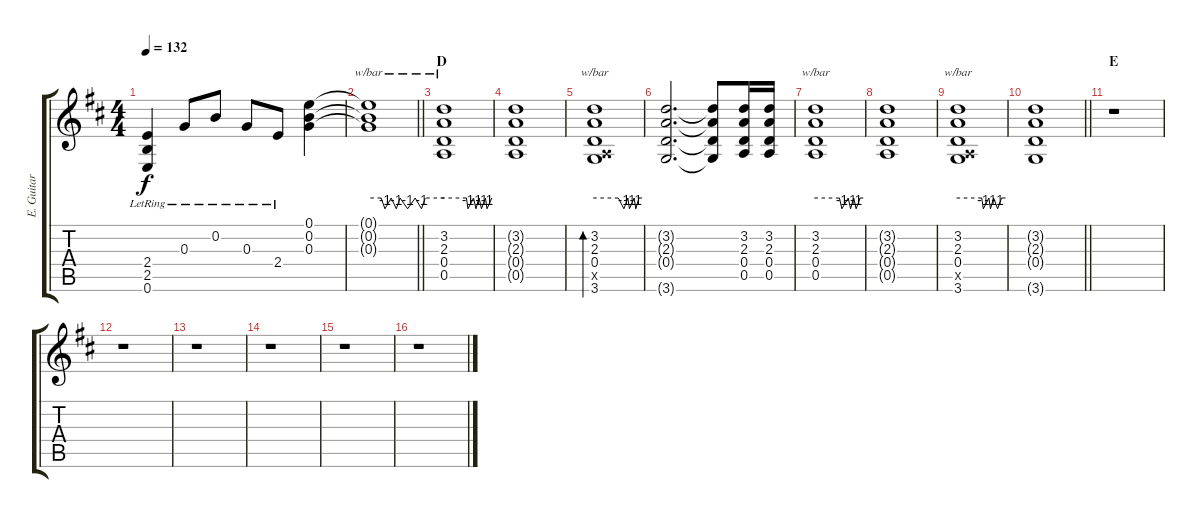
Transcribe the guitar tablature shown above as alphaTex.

\track ("E. Guitar II" "E. Guitar ") {instrument overdrivenguitar}
\staff {score tabs}
\tuning (E4 B3 G3 D3 A2 E2) {hide}
\ts (4 4)
\tempo 132
\clef g2
\ks d
(2.4{lr} 2.5{lr} 0.6{lr}).4{dy f} 0.3{lr}.8 0.2{lr}.8 0.3{lr}.8 2.4{lr}.8 (0.1 0.2 0.3).4 |
\barLineRight lightlight
(0.1{t} 0.2{t} 0.3{t}).1{tbe (custom default 0 0 10 0 13 -4 18 0 22 -4 25 0 31 -4 37 0 42 -4 45 0 60 0)} |
\section ("" "D")
(3.2 2.3 0.4 0.5).1{tbe (custom default 0 0 28 0 30 -4 37 0 40 -4 44 0 47 -4 52 0 54 -4 60 0)} |
(3.2{t} 2.3{t} 0.4{t} 0.5{t}).1 |
(3.2 2.3 0.4 0.5{x} 3.6).1{tbe (custom default 0 0 30 0 37 -4 42 0 44 -4 50 0 52 -4 56 0 60 0) bd 240} |
(3.2{t} 2.3{t} 0.4{t} 3.6{t}).2{d} (3.2{t} 2.3{t} 0.4{t} 3.6{t}).8 (3.2 2.3 0.4 0.5).16 (3.2 2.3 0.4 0.5).16 |
(3.2 2.3 0.4 0.5).1{tbe (custom default 0 0 30 0 33 -4 41 0 44 -4 48 0 51 -4 56 0 60 0)} |
(3.2{t} 2.3{t} 0.4{t} 0.5{t}).1 |
(3.2 2.3 0.4 0.5{x} 3.6).1{tbe (custom default 0 0 30 0 32 -4 39 0 41 -4 45 0 50 -4 55 0 60 0)} |
\barLineRight lightlight
(3.2{t} 2.3{t} 0.4{t} 3.6{t}).1 |
\section ("" "E")
r.1 |
r.1 |
r.1 |
r.1 |
r.1 |
r.1
